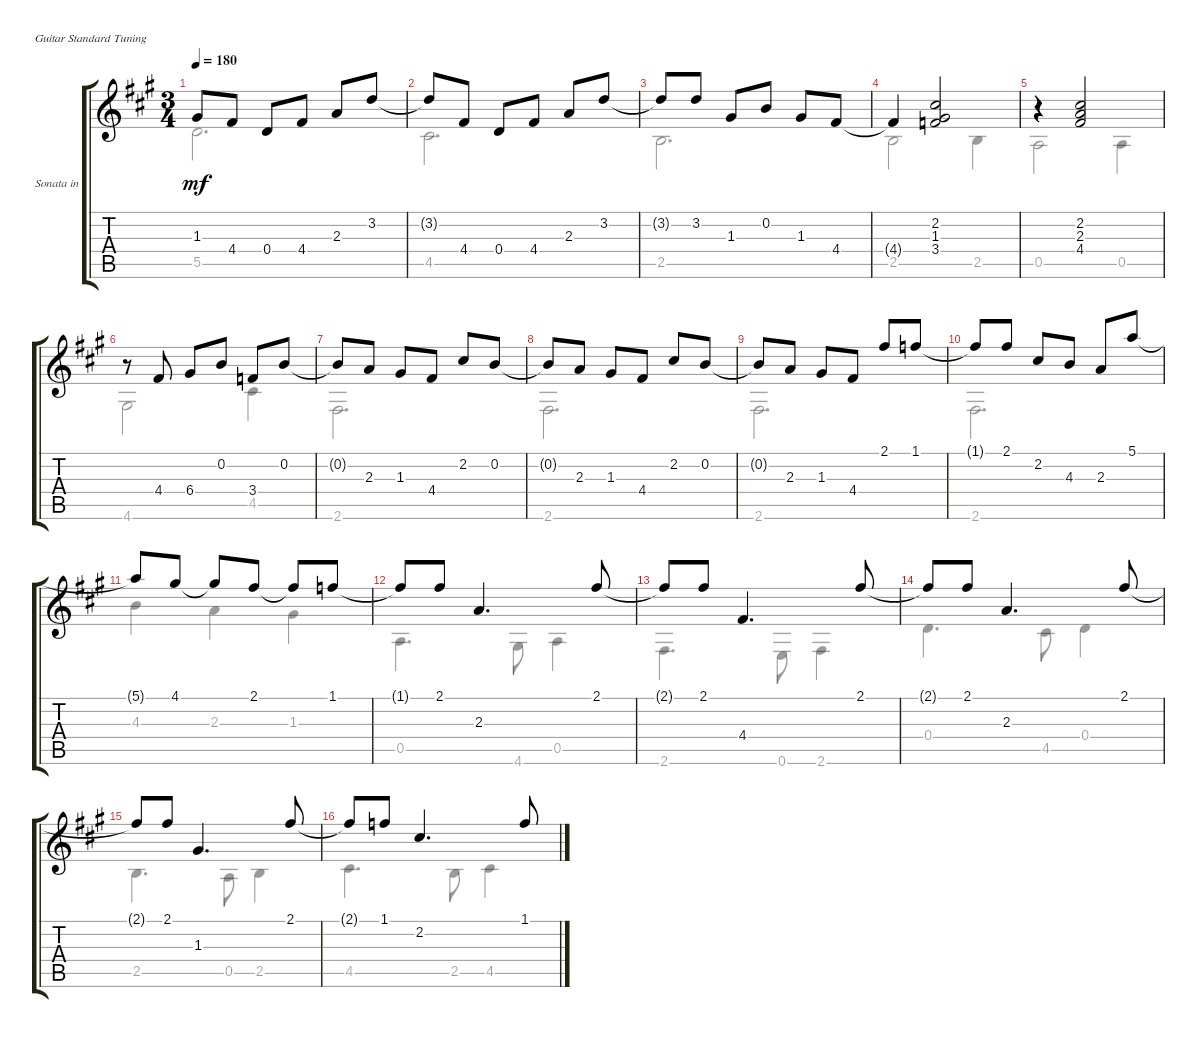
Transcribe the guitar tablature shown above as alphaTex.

\bracketExtendMode groupsimilarinstruments
\firstSystemTrackNameOrientation horizontal
\otherSystemsTrackNameOrientation horizontal
\track ("Sonata in F# - Courante" "Sonata in ") {instrument acousticguitarnylon}
\staff {score tabs}
\tuning (E4 B3 G3 D3 A2 E2)
\voice
\ts (3 4)
\tempo 180
\clef g2
\ks a
1.3{t}.8{dy mf} 4.4.8 0.4.8 4.4.8 2.3.8 3.2.8 |
3.2{t}.8 4.4.8 0.4.8 4.4.8 2.3.8 3.2.8 |
3.2{t}.8 3.2.8 1.3.8 0.2.8 1.3.8 4.4.8 |
4.4{t}.4 (2.2 1.3 3.4).2 |
r.4 (2.2 2.3 4.4).2 |
r.8 4.4.8 6.4.8 0.2.8 3.4.8 0.2.8 |
0.2{t}.8 2.3.8 1.3.8 4.4.8 2.2.8 0.2.8 |
0.2{t}.8 2.3.8 1.3.8 4.4.8 2.2.8 0.2.8 |
0.2{t}.8 2.3.8 1.3.8 4.4.8 2.1.8 1.1.8 |
1.1{t}.8 2.1.8 2.2.8 4.3.8 2.3.8 5.1.8 |
5.1{t}.8 4.1.8 4.1{t}.8 2.1.8 2.1{t}.8 1.1.8 |
1.1{t}.8 2.1.8 2.3.4{d} 2.1.8 |
2.1{t}.8 2.1.8 4.4.4{d} 2.1.8 |
2.1{t}.8 2.1.8 2.3.4{d} 2.1.8 |
2.1{t}.8 2.1.8 1.3.4{d} 2.1.8 |
2.1{t}.8 1.1.8 2.2.4{d} 1.1.8
\voice
\clef g2
\ottava regular
\simile none
\ks a
5.5.2{d dy mf} |
4.5.2{d} |
2.5.2{d} |
2.5.2 2.5.4 |
0.5.2 0.5.4 |
4.6.2 4.5.4 |
2.6.2{d} |
2.6.2{d} |
2.6.2{d} |
2.6.2{d} |
4.3.4 2.3.4 1.3.4 |
0.5.4{d} 4.6.8 0.5.4 |
2.6.4{d} 0.6.8 2.6.4 |
0.4.4{d} 4.5.8 0.4.4 |
2.5.4{d} 0.5.8 2.5.4 |
4.5.4{d} 2.5.8 4.5.4
